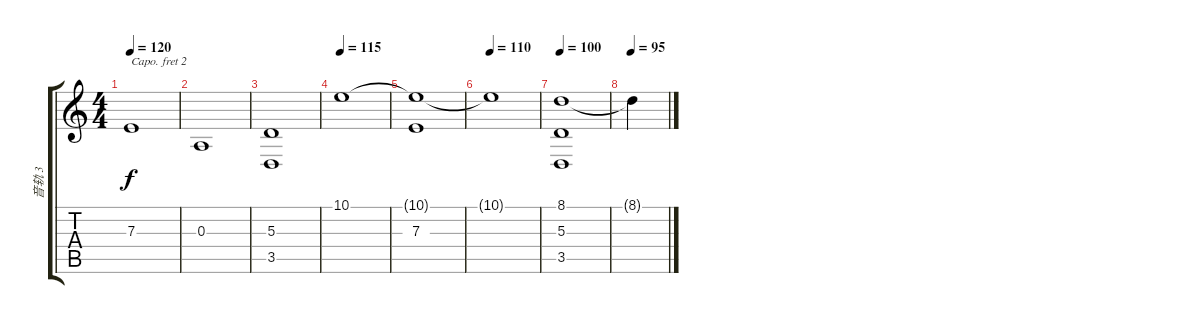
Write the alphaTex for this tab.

\track ("音轨 3" "音轨 3") {instrument synthstrings2}
\staff {score tabs}
\capo 2
\tuning (E4 B3 G3 D3 A2 E2) {hide}
\ts (4 4)
\tempo 120
\clef g2
\ks c
7.3.1{dy f} |
0.3.1 |
(5.3 3.5).1 |
\tempo 115
10.1.1 |
(10.1{t} 7.3).1 |
\tempo 110
10.1{t}.1 |
\tempo 100
(8.1 5.3 3.5).1 |
\tempo 95
8.1{t}.4
